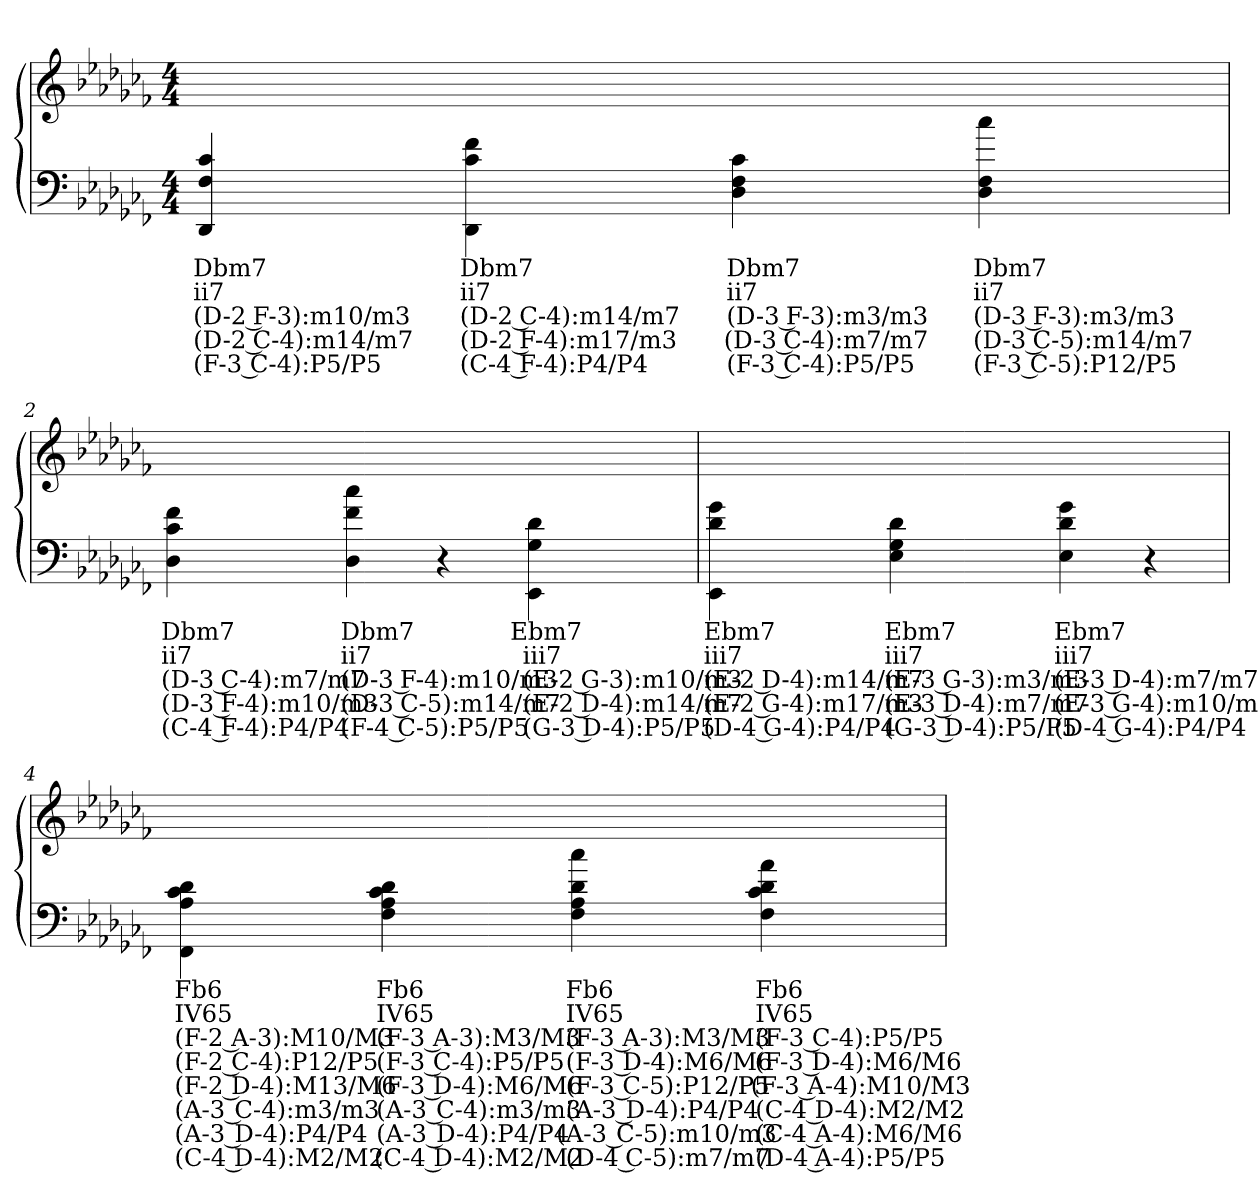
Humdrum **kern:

**kern	**text	**text	**text	**text	**text	**text	**text	**text	**kern
*part2	*part2	*part2	*part2	*part2	*part2	*part2	*part2	*part2	*part1
*staff2	*staff2	*staff2	*staff2	*staff2	*staff2	*staff2	*staff2	*staff2	*staff1
*clefF4	*	*	*	*	*	*	*	*	*clefG2
*k[b-e-a-d-g-c-f-]	*	*	*	*	*	*	*	*	*k[b-e-a-d-g-c-f-]
*C-:	*	*	*	*	*	*	*	*	*C-:
*M4/4	*	*	*	*	*	*	*	*	*M4/4
*MM60	*	*	*	*	*	*	*	*	*MM60
=1	=1	=1	=1	=1	=1	=1	=1	=1	=1
4DD- 4F- 4c-	Dbm7	ii7	(D-2 F-3):m10/m3	(D-2 C-4):m14/m7	(F-3 C-4):P5/P5	.	.	.	1ryy
4DD- 4c- 4f-	Dbm7	ii7	(D-2 C-4):m14/m7	(D-2 F-4):m17/m3	(C-4 F-4):P4/P4	.	.	.	.
4D- 4F- 4c-	Dbm7	ii7	(D-3 F-3):m3/m3	(D-3 C-4):m7/m7	(F-3 C-4):P5/P5	.	.	.	.
4D- 4F- 4cc-	Dbm7	ii7	(D-3 F-3):m3/m3	(D-3 C-5):m14/m7	(F-3 C-5):P12/P5	.	.	.	.
=2	=2	=2	=2	=2	=2	=2	=2	=2	=2
4D- 4c- 4f-	Dbm7	ii7	(D-3 C-4):m7/m7	(D-3 F-4):m10/m3	(C-4 F-4):P4/P4	.	.	.	1ryy
4D- 4f- 4cc-	Dbm7	ii7	(D-3 F-4):m10/m3	(D-3 C-5):m14/m7	(F-4 C-5):P5/P5	.	.	.	.
4r	.	.	.	.	.	.	.	.	.
4EE- 4G- 4d-	Ebm7	iii7	(E-2 G-3):m10/m3	(E-2 D-4):m14/m7	(G-3 D-4):P5/P5	.	.	.	.
=3	=3	=3	=3	=3	=3	=3	=3	=3	=3
4EE- 4d- 4g-	Ebm7	iii7	(E-2 D-4):m14/m7	(E-2 G-4):m17/m3	(D-4 G-4):P4/P4	.	.	.	1ryy
4E- 4G- 4d-	Ebm7	iii7	(E-3 G-3):m3/m3	(E-3 D-4):m7/m7	(G-3 D-4):P5/P5	.	.	.	.
4E- 4d- 4g-	Ebm7	iii7	(E-3 D-4):m7/m7	(E-3 G-4):m10/m3	(D-4 G-4):P4/P4	.	.	.	.
4r	.	.	.	.	.	.	.	.	.
=4	=4	=4	=4	=4	=4	=4	=4	=4	=4
4FF- 4A- 4c- 4d-	Fb6	IV65	(F-2 A-3):M10/M3	(F-2 C-4):P12/P5	(F-2 D-4):M13/M6	(A-3 C-4):m3/m3	(A-3 D-4):P4/P4	(C-4 D-4):M2/M2	1ryy
4F- 4A- 4c- 4d-	Fb6	IV65	(F-3 A-3):M3/M3	(F-3 C-4):P5/P5	(F-3 D-4):M6/M6	(A-3 C-4):m3/m3	(A-3 D-4):P4/P4	(C-4 D-4):M2/M2	.
4F- 4A- 4d- 4cc-	Fb6	IV65	(F-3 A-3):M3/M3	(F-3 D-4):M6/M6	(F-3 C-5):P12/P5	(A-3 D-4):P4/P4	(A-3 C-5):m10/m3	(D-4 C-5):m7/m7	.
4F- 4c- 4d- 4a-	Fb6	IV65	(F-3 C-4):P5/P5	(F-3 D-4):M6/M6	(F-3 A-4):M10/M3	(C-4 D-4):M2/M2	(C-4 A-4):M6/M6	(D-4 A-4):P5/P5	.
=	=	=	=	=	=	=	=	=	=
*-	*-	*-	*-	*-	*-	*-	*-	*-	*-
